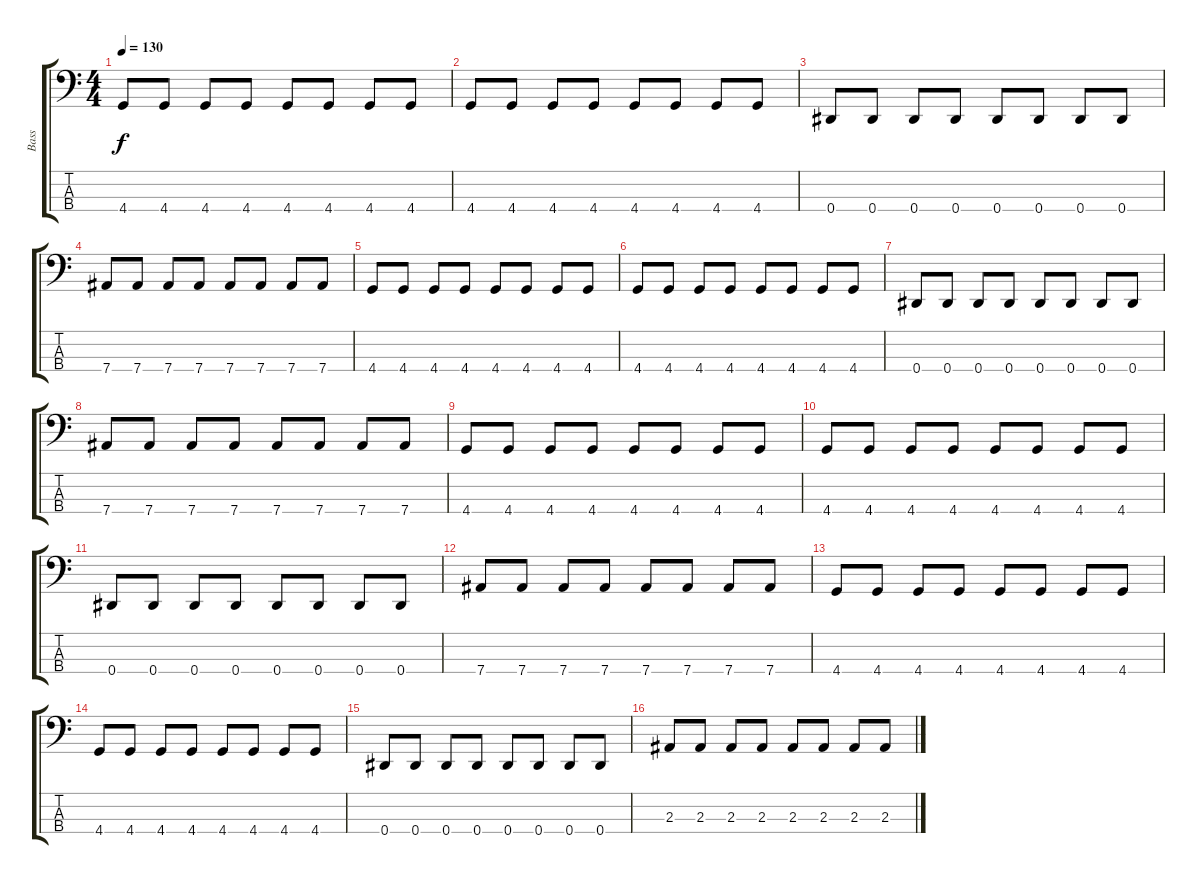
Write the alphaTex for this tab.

\track ("Bass" "Bass") {instrument electricbassfinger}
\staff {score tabs}
\tuning (Gb2 Db2 Ab1 Eb1) {hide}
\ts (4 4)
\tempo 130
\clef f4
\ks c
4.4.8{dy f} 4.4.8 4.4.8 4.4.8 4.4.8 4.4.8 4.4.8 4.4.8 |
4.4.8 4.4.8 4.4.8 4.4.8 4.4.8 4.4.8 4.4.8 4.4.8 |
0.4.8 0.4.8 0.4.8 0.4.8 0.4.8 0.4.8 0.4.8 0.4.8 |
7.4.8 7.4.8 7.4.8 7.4.8 7.4.8 7.4.8 7.4.8 7.4.8 |
4.4.8 4.4.8 4.4.8 4.4.8 4.4.8 4.4.8 4.4.8 4.4.8 |
4.4.8 4.4.8 4.4.8 4.4.8 4.4.8 4.4.8 4.4.8 4.4.8 |
0.4.8 0.4.8 0.4.8 0.4.8 0.4.8 0.4.8 0.4.8 0.4.8 |
7.4.8 7.4.8 7.4.8 7.4.8 7.4.8 7.4.8 7.4.8 7.4.8 |
4.4.8 4.4.8 4.4.8 4.4.8 4.4.8 4.4.8 4.4.8 4.4.8 |
4.4.8 4.4.8 4.4.8 4.4.8 4.4.8 4.4.8 4.4.8 4.4.8 |
0.4.8 0.4.8 0.4.8 0.4.8 0.4.8 0.4.8 0.4.8 0.4.8 |
7.4.8 7.4.8 7.4.8 7.4.8 7.4.8 7.4.8 7.4.8 7.4.8 |
4.4.8 4.4.8 4.4.8 4.4.8 4.4.8 4.4.8 4.4.8 4.4.8 |
4.4.8 4.4.8 4.4.8 4.4.8 4.4.8 4.4.8 4.4.8 4.4.8 |
0.4.8 0.4.8 0.4.8 0.4.8 0.4.8 0.4.8 0.4.8 0.4.8 |
2.3.8 2.3.8 2.3.8 2.3.8 2.3.8 2.3.8 2.3.8 2.3.8
